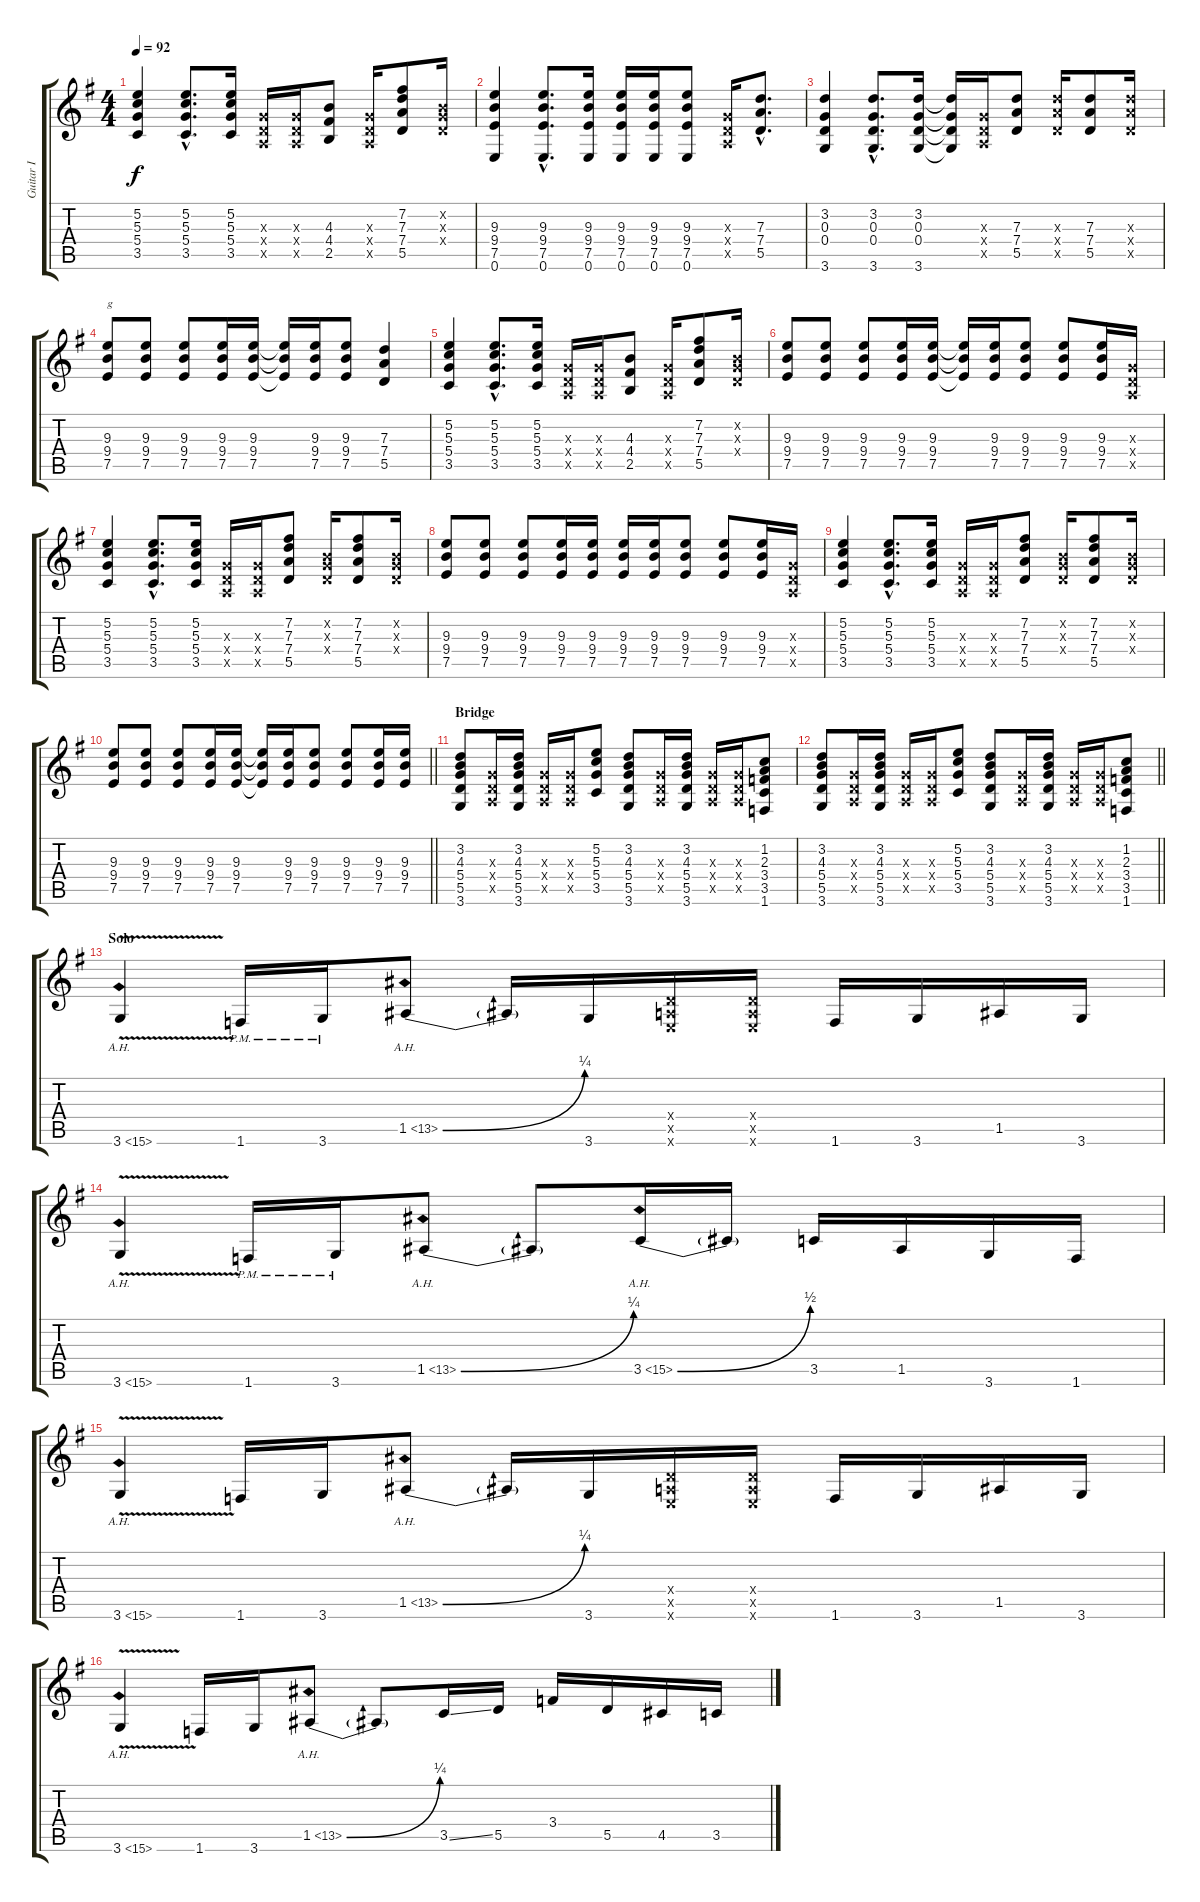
\track ("Guitar I" "Guitar I") {instrument distortionguitar}
\staff {score tabs}
\tuning (E4 B3 G3 D3 A2 E2) {hide}
\ts (4 4)
\tempo 92
\clef g2
\ks g
(5.2 5.3 5.4 3.5).4{dy f} (5.2{hac} 5.3{hac} 5.4{hac} 3.5{hac}).8{d} (5.2 5.3 5.4 3.5).16 (0.3{x} 0.4{x} 0.5{x}).16 (0.3{x} 0.4{x} 0.5{x}).16 (4.3 4.4 2.5).8 (0.3{x} 0.4{x} 0.5{x}).16 (7.2 7.3 7.4 5.5).8 (0.2{x} 0.3{x} 0.4{x}).16 |
(9.3 9.4 7.5 0.6).4 (9.3{hac} 9.4{hac} 7.5{hac} 0.6{hac}).8{d} (9.3 9.4 7.5 0.6).16 (9.3 9.4 7.5 0.6).16 (9.3 9.4 7.5 0.6).16 (9.3 9.4 7.5 0.6).8 (0.3{x} 0.4{x} 0.5{x}).16 (7.3{hac} 7.4{hac} 5.5{hac}).8{d} |
(3.2 0.3 0.4 3.6).4 (3.2{hac} 0.3{hac} 0.4{hac} 3.6{hac}).8{d} (3.2 0.3 0.4 3.6).16 (3.2{t} 0.3{t} 0.4{t} 3.6{t}).16 (0.3{x} 0.4{x} 0.5{x}).16 (7.3 7.4 5.5).8 (7.3{x} 7.4{x} 5.5{x}).16 (7.3 7.4 5.5).8 (7.3{x} 7.4{x} 5.5{x}).16 |
(9.3 9.4 7.5).8{txt "g"} (9.3 9.4 7.5).8 (9.3 9.4 7.5).8 (9.3 9.4 7.5).16 (9.3 9.4 7.5).16 (9.3{t} 9.4{t} 7.5{t}).16 (9.3 9.4 7.5).16 (9.3 9.4 7.5).8 (7.3 7.4 5.5).4 |
(5.2 5.3 5.4 3.5).4 (5.2{hac} 5.3{hac} 5.4{hac} 3.5{hac}).8{d} (5.2 5.3 5.4 3.5).16 (0.3{x} 0.4{x} 0.5{x}).16 (0.3{x} 0.4{x} 0.5{x}).16 (4.3 4.4 2.5).8 (0.3{x} 0.4{x} 0.5{x}).16 (7.2 7.3 7.4 5.5).8 (0.2{x} 0.3{x} 0.4{x}).16 |
(9.3 9.4 7.5).8 (9.3 9.4 7.5).8 (9.3 9.4 7.5).8 (9.3 9.4 7.5).16 (9.3 9.4 7.5).16 (9.3{t} 9.4{t} 7.5{t}).16 (9.3 9.4 7.5).16 (9.3 9.4 7.5).8 (9.3 9.4 7.5).8 (9.3 9.4 7.5).16 (0.3{x} 0.4{x} 0.5{x}).16 |
(5.2 5.3 5.4 3.5).4 (5.2{hac} 5.3{hac} 5.4{hac} 3.5{hac}).8{d} (5.2 5.3 5.4 3.5).16 (0.3{x} 0.4{x} 0.5{x}).16 (0.3{x} 0.4{x} 0.5{x}).16 (7.2 7.3 7.4 5.5).8 (0.2{x} 0.3{x} 0.4{x}).16 (7.2 7.3 7.4 5.5).8 (0.2{x} 0.3{x} 0.4{x}).16 |
(9.3 9.4 7.5).8 (9.3 9.4 7.5).8 (9.3 9.4 7.5).8 (9.3 9.4 7.5).16 (9.3 9.4 7.5).16 (9.3 9.4 7.5).16 (9.3 9.4 7.5).16 (9.3 9.4 7.5).8 (9.3 9.4 7.5).8 (9.3 9.4 7.5).16 (0.3{x} 0.4{x} 0.5{x}).16 |
(5.2 5.3 5.4 3.5).4 (5.2{hac} 5.3{hac} 5.4{hac} 3.5{hac}).8{d} (5.2 5.3 5.4 3.5).16 (0.3{x} 0.4{x} 0.5{x}).16 (0.3{x} 0.4{x} 0.5{x}).16 (7.2 7.3 7.4 5.5).8 (0.2{x} 0.3{x} 0.4{x}).16 (7.2 7.3 7.4 5.5).8 (0.2{x} 0.3{x} 0.4{x}).16 |
\barLineRight lightlight
(9.3 9.4 7.5).8 (9.3 9.4 7.5).8 (9.3 9.4 7.5).8 (9.3 9.4 7.5).16 (9.3 9.4 7.5).16 (9.3{t} 9.4{t} 7.5{t}).16 (9.3 9.4 7.5).16 (9.3 9.4 7.5).8 (9.3 9.4 7.5).8 (9.3 9.4 7.5).16 (9.3 9.4 7.5).16 |
\section ("" "Bridge")
(3.2 4.3 5.4 5.5 3.6).8 (0.3{x} 0.4{x} 0.5{x}).16 (3.2 4.3 5.4 5.5 3.6).16 (0.3{x} 0.4{x} 0.5{x}).16 (0.3{x} 0.4{x} 0.5{x}).16 (5.2 5.3 5.4 3.5).8 (3.2 4.3 5.4 5.5 3.6).8 (0.3{x} 0.4{x} 0.5{x}).16 (3.2 4.3 5.4 5.5 3.6).16 (0.3{x} 0.4{x} 0.5{x}).16 (0.3{x} 0.4{x} 0.5{x}).16 (1.2 2.3 3.4 3.5 1.6).8 |
\barLineRight lightlight
(3.2 4.3 5.4 5.5 3.6).8 (0.3{x} 0.4{x} 0.5{x}).16 (3.2 4.3 5.4 5.5 3.6).16 (0.3{x} 0.4{x} 0.5{x}).16 (0.3{x} 0.4{x} 0.5{x}).16 (5.2 5.3 5.4 3.5).8 (3.2 4.3 5.4 5.5 3.6).8 (0.3{x} 0.4{x} 0.5{x}).16 (3.2 4.3 5.4 5.5 3.6).16 (0.3{x} 0.4{x} 0.5{x}).16 (0.3{x} 0.4{x} 0.5{x}).16 (1.2 2.3 3.4 3.5 1.6).8 |
\section ("" "Solo")
3.6{ah 12 v}.4 1.6{pm}.16 3.6{pm}.16 1.5{be (bend 0 0 60 1) ah 12}.8 1.5{t}.16 3.6.16 (0.4{x} 0.5{x} 0.6{x}).16 (0.4{x} 0.5{x} 0.6{x}).16 1.6.16 3.6.16 1.5.16 3.6.16 |
3.6{ah 12 v}.4 1.6{pm}.16 3.6{pm}.16 1.5{be (bend 0 0 60 1) ah 12}.8 1.5{t}.8 3.5{be (bend 0 0 60 2) ah 12}.16 3.5{t}.16 3.5.16 1.5.16 3.6.16 1.6.16 |
3.6{ah 12 v}.4 1.6.16 3.6.16 1.5{be (bend 0 0 60 1) ah 12}.8 1.5{t}.16 3.6.16 (0.4{x} 0.5{x} 0.6{x}).16 (0.4{x} 0.5{x} 0.6{x}).16 1.6.16 3.6.16 1.5.16 3.6.16 |
3.6{ah 12 v}.4 1.6.16 3.6.16 1.5{be (bend 0 0 60 1) ah 12}.8 1.5{t}.8 3.5{ss}.16 5.5.16 3.4.16 5.5.16 4.5.16 3.5.16
